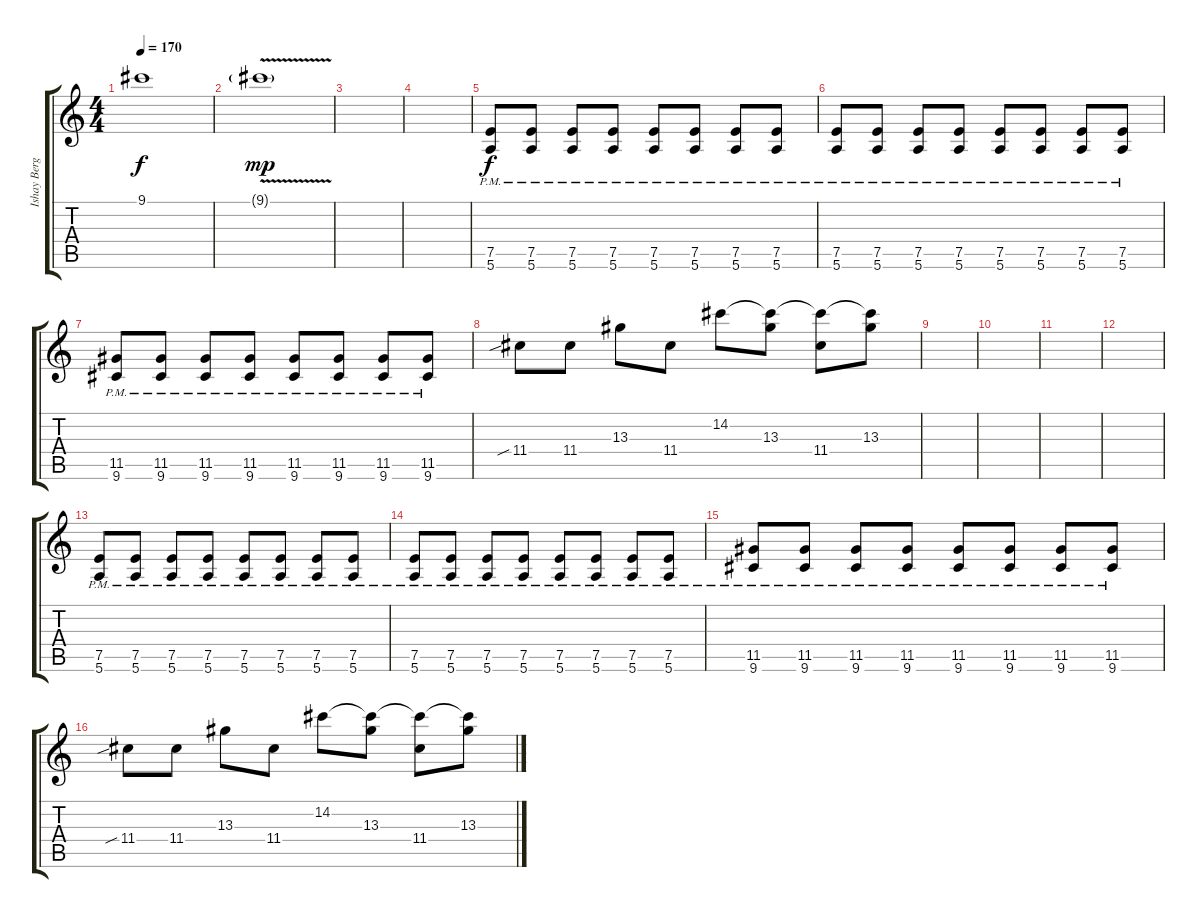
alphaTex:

\track ("Ishay Berger (Guitar)" "Ishay Berg") {instrument distortionguitar}
\staff {score tabs}
\tuning (E4 B3 G3 D3 A2 E2) {hide}
\ts (4 4)
\tempo 170
\clef g2
\ks c
9.1{t}.1{dy f} |
9.1{v g}.1{dy mp} |
|
|
(7.5{pm} 5.6{pm}).8{dy f} (7.5{pm} 5.6{pm}).8 (7.5{pm} 5.6{pm}).8 (7.5{pm} 5.6{pm}).8 (7.5{pm} 5.6{pm}).8 (7.5{pm} 5.6{pm}).8 (7.5{pm} 5.6{pm}).8 (7.5{pm} 5.6{pm}).8 |
(7.5{pm} 5.6{pm}).8 (7.5{pm} 5.6{pm}).8 (7.5{pm} 5.6{pm}).8 (7.5{pm} 5.6{pm}).8 (7.5{pm} 5.6{pm}).8 (7.5{pm} 5.6{pm}).8 (7.5{pm} 5.6{pm}).8 (7.5{pm} 5.6{pm}).8 |
(11.5{pm} 9.6{pm}).8 (11.5{pm} 9.6{pm}).8 (11.5{pm} 9.6{pm}).8 (11.5{pm} 9.6{pm}).8 (11.5{pm} 9.6{pm}).8 (11.5{pm} 9.6{pm}).8 (11.5{pm} 9.6{pm}).8 (11.5{pm} 9.6{pm}).8 |
11.4{sib}.8 11.4.8 13.3.8 11.4.8 14.2.8 (14.2{t} 13.3).8 (14.2{t} 11.4).8 (14.2{t} 13.3).8 |
|
|
|
|
(7.5{pm} 5.6{pm}).8 (7.5{pm} 5.6{pm}).8 (7.5{pm} 5.6{pm}).8 (7.5{pm} 5.6{pm}).8 (7.5{pm} 5.6{pm}).8 (7.5{pm} 5.6{pm}).8 (7.5{pm} 5.6{pm}).8 (7.5{pm} 5.6{pm}).8 |
(7.5{pm} 5.6{pm}).8 (7.5{pm} 5.6{pm}).8 (7.5{pm} 5.6{pm}).8 (7.5{pm} 5.6{pm}).8 (7.5{pm} 5.6{pm}).8 (7.5{pm} 5.6{pm}).8 (7.5{pm} 5.6{pm}).8 (7.5{pm} 5.6{pm}).8 |
(11.5{pm} 9.6{pm}).8 (11.5{pm} 9.6{pm}).8 (11.5{pm} 9.6{pm}).8 (11.5{pm} 9.6{pm}).8 (11.5{pm} 9.6{pm}).8 (11.5{pm} 9.6{pm}).8 (11.5{pm} 9.6{pm}).8 (11.5{pm} 9.6{pm}).8 |
11.4{sib}.8 11.4.8 13.3.8 11.4.8 14.2.8 (14.2{t} 13.3).8 (14.2{t} 11.4).8 (14.2{t} 13.3).8
